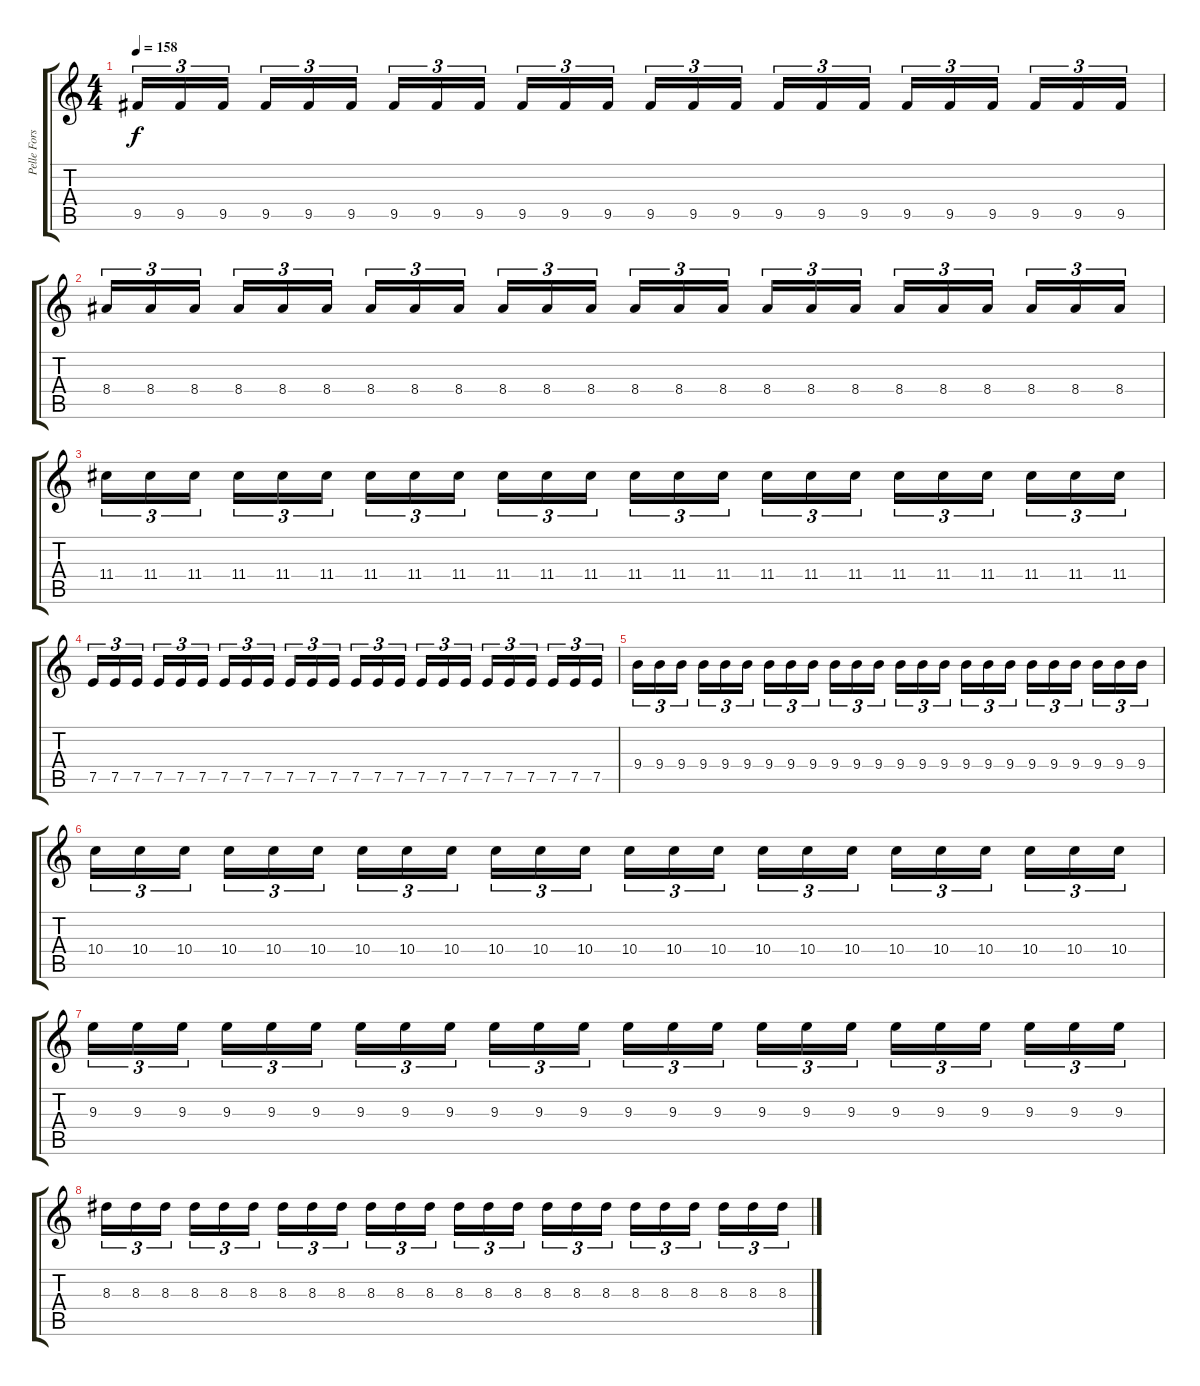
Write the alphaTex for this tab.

\track ("Pelle Forsberg" "Pelle Fors") {instrument distortionguitar}
\staff {score tabs}
\tuning (E4 B3 G3 D3 A2 E2) {hide}
\ts (4 4)
\tempo 158
\clef g2
\ks c
9.5.16{tu (3 2) dy f} 9.5.16{tu (3 2)} 9.5.16{tu (3 2) beam splitsecondary} 9.5.16{tu (3 2)} 9.5.16{tu (3 2)} 9.5.16{tu (3 2)} 9.5.16{tu (3 2)} 9.5.16{tu (3 2)} 9.5.16{tu (3 2) beam splitsecondary} 9.5.16{tu (3 2)} 9.5.16{tu (3 2)} 9.5.16{tu (3 2)} 9.5.16{tu (3 2)} 9.5.16{tu (3 2)} 9.5.16{tu (3 2) beam splitsecondary} 9.5.16{tu (3 2)} 9.5.16{tu (3 2)} 9.5.16{tu (3 2)} 9.5.16{tu (3 2)} 9.5.16{tu (3 2)} 9.5.16{tu (3 2) beam splitsecondary} 9.5.16{tu (3 2)} 9.5.16{tu (3 2)} 9.5.16{tu (3 2)} |
8.4.16{tu (3 2)} 8.4.16{tu (3 2)} 8.4.16{tu (3 2) beam splitsecondary} 8.4.16{tu (3 2)} 8.4.16{tu (3 2)} 8.4.16{tu (3 2)} 8.4.16{tu (3 2)} 8.4.16{tu (3 2)} 8.4.16{tu (3 2) beam splitsecondary} 8.4.16{tu (3 2)} 8.4.16{tu (3 2)} 8.4.16{tu (3 2)} 8.4.16{tu (3 2)} 8.4.16{tu (3 2)} 8.4.16{tu (3 2) beam splitsecondary} 8.4.16{tu (3 2)} 8.4.16{tu (3 2)} 8.4.16{tu (3 2)} 8.4.16{tu (3 2)} 8.4.16{tu (3 2)} 8.4.16{tu (3 2) beam splitsecondary} 8.4.16{tu (3 2)} 8.4.16{tu (3 2)} 8.4.16{tu (3 2)} |
11.4.16{tu (3 2)} 11.4.16{tu (3 2)} 11.4.16{tu (3 2) beam splitsecondary} 11.4.16{tu (3 2)} 11.4.16{tu (3 2)} 11.4.16{tu (3 2)} 11.4.16{tu (3 2)} 11.4.16{tu (3 2)} 11.4.16{tu (3 2) beam splitsecondary} 11.4.16{tu (3 2)} 11.4.16{tu (3 2)} 11.4.16{tu (3 2)} 11.4.16{tu (3 2)} 11.4.16{tu (3 2)} 11.4.16{tu (3 2) beam splitsecondary} 11.4.16{tu (3 2)} 11.4.16{tu (3 2)} 11.4.16{tu (3 2)} 11.4.16{tu (3 2)} 11.4.16{tu (3 2)} 11.4.16{tu (3 2) beam splitsecondary} 11.4.16{tu (3 2)} 11.4.16{tu (3 2)} 11.4.16{tu (3 2)} |
7.5.16{tu (3 2)} 7.5.16{tu (3 2)} 7.5.16{tu (3 2) beam splitsecondary} 7.5.16{tu (3 2)} 7.5.16{tu (3 2)} 7.5.16{tu (3 2)} 7.5.16{tu (3 2)} 7.5.16{tu (3 2)} 7.5.16{tu (3 2) beam splitsecondary} 7.5.16{tu (3 2)} 7.5.16{tu (3 2)} 7.5.16{tu (3 2)} 7.5.16{tu (3 2)} 7.5.16{tu (3 2)} 7.5.16{tu (3 2) beam splitsecondary} 7.5.16{tu (3 2)} 7.5.16{tu (3 2)} 7.5.16{tu (3 2)} 7.5.16{tu (3 2)} 7.5.16{tu (3 2)} 7.5.16{tu (3 2) beam splitsecondary} 7.5.16{tu (3 2)} 7.5.16{tu (3 2)} 7.5.16{tu (3 2)} |
9.4.16{tu (3 2)} 9.4.16{tu (3 2)} 9.4.16{tu (3 2) beam splitsecondary} 9.4.16{tu (3 2)} 9.4.16{tu (3 2)} 9.4.16{tu (3 2)} 9.4.16{tu (3 2)} 9.4.16{tu (3 2)} 9.4.16{tu (3 2) beam splitsecondary} 9.4.16{tu (3 2)} 9.4.16{tu (3 2)} 9.4.16{tu (3 2)} 9.4.16{tu (3 2)} 9.4.16{tu (3 2)} 9.4.16{tu (3 2) beam splitsecondary} 9.4.16{tu (3 2)} 9.4.16{tu (3 2)} 9.4.16{tu (3 2)} 9.4.16{tu (3 2)} 9.4.16{tu (3 2)} 9.4.16{tu (3 2) beam splitsecondary} 9.4.16{tu (3 2)} 9.4.16{tu (3 2)} 9.4.16{tu (3 2)} |
10.4.16{tu (3 2)} 10.4.16{tu (3 2)} 10.4.16{tu (3 2) beam splitsecondary} 10.4.16{tu (3 2)} 10.4.16{tu (3 2)} 10.4.16{tu (3 2)} 10.4.16{tu (3 2)} 10.4.16{tu (3 2)} 10.4.16{tu (3 2) beam splitsecondary} 10.4.16{tu (3 2)} 10.4.16{tu (3 2)} 10.4.16{tu (3 2)} 10.4.16{tu (3 2)} 10.4.16{tu (3 2)} 10.4.16{tu (3 2) beam splitsecondary} 10.4.16{tu (3 2)} 10.4.16{tu (3 2)} 10.4.16{tu (3 2)} 10.4.16{tu (3 2)} 10.4.16{tu (3 2)} 10.4.16{tu (3 2) beam splitsecondary} 10.4.16{tu (3 2)} 10.4.16{tu (3 2)} 10.4.16{tu (3 2)} |
9.3.16{tu (3 2)} 9.3.16{tu (3 2)} 9.3.16{tu (3 2) beam splitsecondary} 9.3.16{tu (3 2)} 9.3.16{tu (3 2)} 9.3.16{tu (3 2)} 9.3.16{tu (3 2)} 9.3.16{tu (3 2)} 9.3.16{tu (3 2) beam splitsecondary} 9.3.16{tu (3 2)} 9.3.16{tu (3 2)} 9.3.16{tu (3 2)} 9.3.16{tu (3 2)} 9.3.16{tu (3 2)} 9.3.16{tu (3 2) beam splitsecondary} 9.3.16{tu (3 2)} 9.3.16{tu (3 2)} 9.3.16{tu (3 2)} 9.3.16{tu (3 2)} 9.3.16{tu (3 2)} 9.3.16{tu (3 2) beam splitsecondary} 9.3.16{tu (3 2)} 9.3.16{tu (3 2)} 9.3.16{tu (3 2)} |
8.3.16{tu (3 2)} 8.3.16{tu (3 2)} 8.3.16{tu (3 2) beam splitsecondary} 8.3.16{tu (3 2)} 8.3.16{tu (3 2)} 8.3.16{tu (3 2)} 8.3.16{tu (3 2)} 8.3.16{tu (3 2)} 8.3.16{tu (3 2) beam splitsecondary} 8.3.16{tu (3 2)} 8.3.16{tu (3 2)} 8.3.16{tu (3 2)} 8.3.16{tu (3 2)} 8.3.16{tu (3 2)} 8.3.16{tu (3 2) beam splitsecondary} 8.3.16{tu (3 2)} 8.3.16{tu (3 2)} 8.3.16{tu (3 2)} 8.3.16{tu (3 2)} 8.3.16{tu (3 2)} 8.3.16{tu (3 2) beam splitsecondary} 8.3.16{tu (3 2)} 8.3.16{tu (3 2)} 8.3.16{tu (3 2)}
